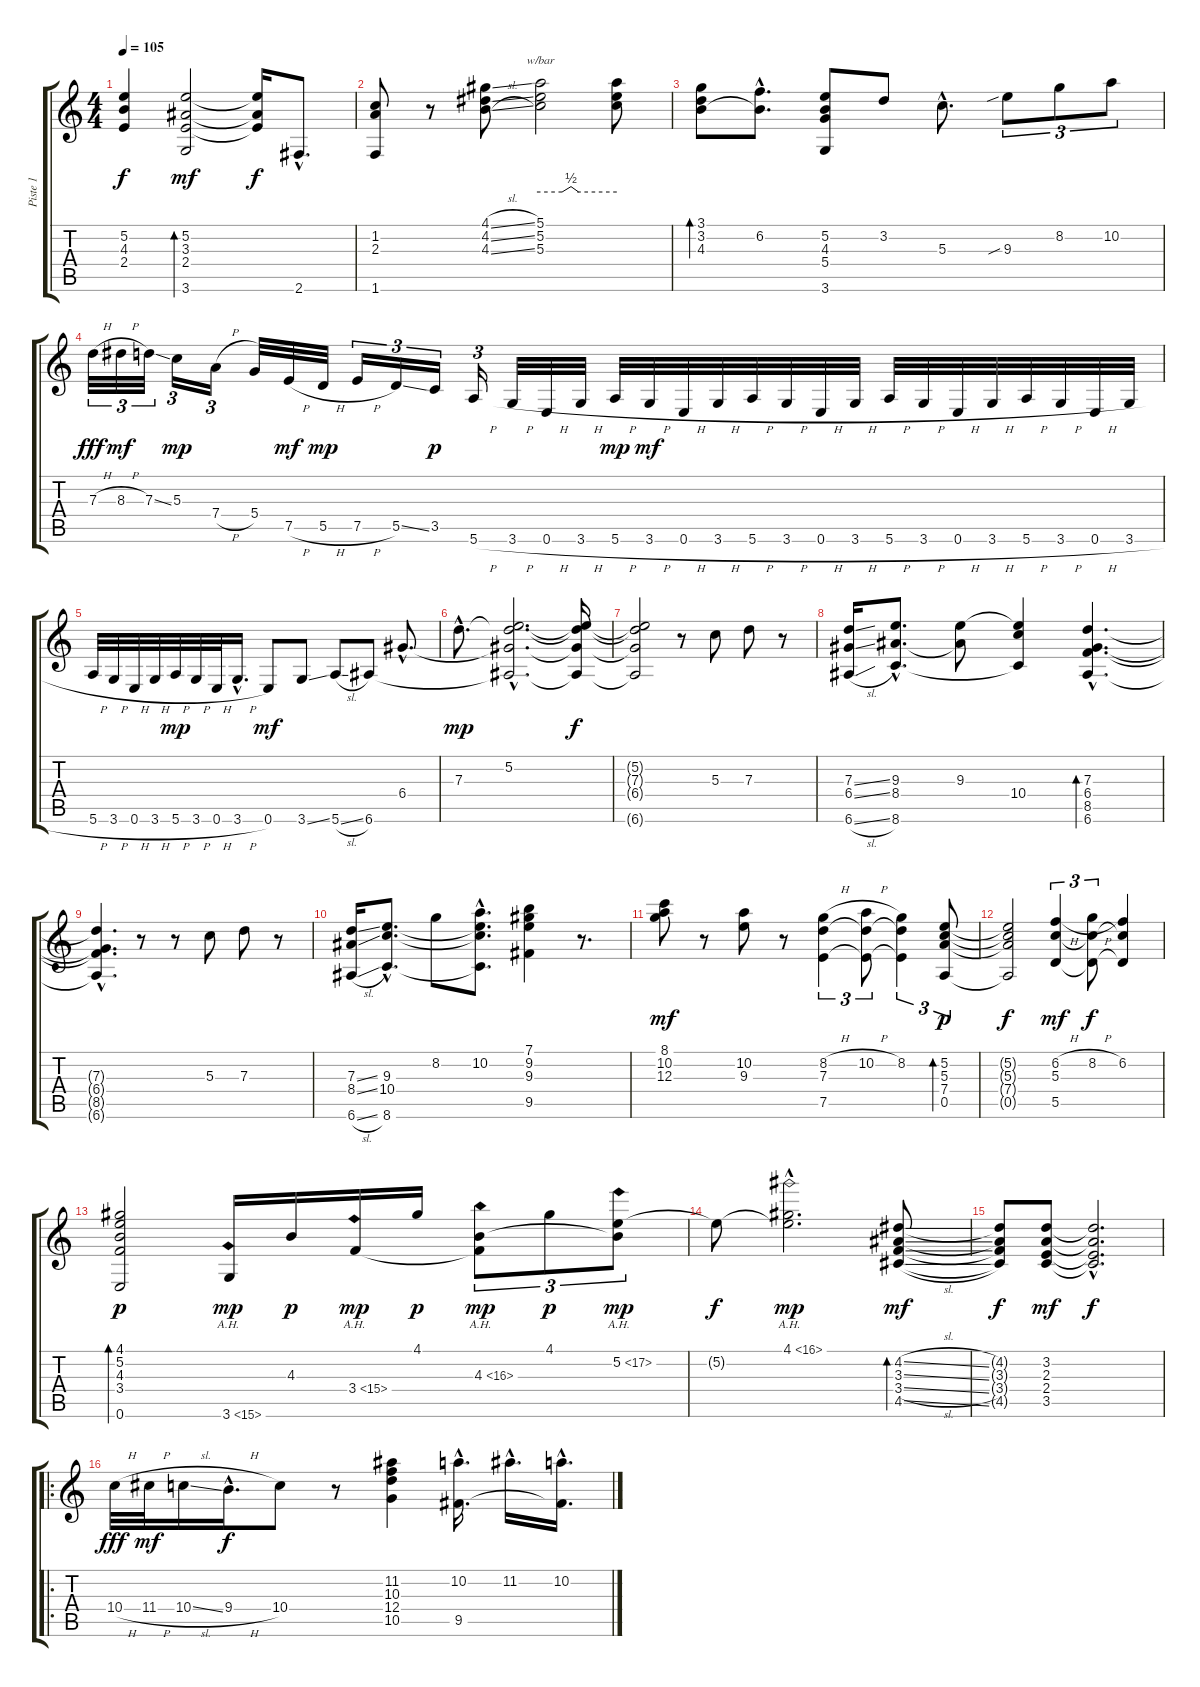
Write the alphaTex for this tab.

\track ("Piste 1" "Piste 1") {instrument electricguitarjazz}
\staff {score tabs}
\tuning (E4 B3 G3 D3 A2 E2) {hide}
\ts (4 4)
\tempo 105
\clef g2
\ks c
(5.2{t} 4.3{t} 2.4{t}).4{dy f} (5.2 3.3 2.4 3.6).2{bd 240 dy mf} (5.2{t} 3.3{t} 2.4{t}).16{dy f} 2.6{hac}.8{d} |
(1.2 2.3 1.6).8 r.8 (4.1{sl} 4.2{sl} 4.3{sl}).8 (5.1 5.2 5.3).2{tbe (custom default 0 0 17 0 24 2 30 0 60 0)} (5.1{t} 5.2{t} 5.3{t}).8 |
(3.1 3.2 4.3).8{bd 240} (6.2{hac} 4.3{hac t}).8{d} (5.2 4.3 5.4 3.6).8 3.2.8 5.3{hac}.8{d} 9.3{sib}.8{tu (3 2)} 8.2.8{tu (3 2)} 10.2.8{tu (3 2)} |
7.3{h}.32{tu (3 2) dy fff} 8.3{h}.32{tu (3 2) dy mf} 7.3{ss}.32{tu (3 2)} 5.3.16{tu (3 2) dy mp} 7.4{h}.16{tu (3 2)} 5.4.32 7.5{h}.32{dy mf} 5.5{h}.32{dy mp} 7.5{h}.16{tu (3 2)} 5.5{ss}.16{tu (3 2)} 3.5.16{tu (3 2) dy p} 5.6{h}.16{tu (3 2)} 3.6{h}.32 0.6{h}.32 3.6{h}.32 5.6{h}.32{dy mp} 3.6{h}.32{dy mf} 0.6{h}.32 3.6{h}.32 5.6{h}.32 3.6{h}.32 0.6{h}.32 3.6{h}.32 5.6{h}.32 3.6{h}.32 0.6{h}.32 3.6{h}.32 5.6{h}.32 3.6{h}.32 0.6{h}.32 3.6{h}.32 |
5.6{h}.32 3.6{h}.32 0.6{h}.32 3.6{h}.32 5.6{h}.32{dy mp} 3.6{h}.32 0.6{h}.32 3.6{h hac}.16{d} 0.6.8{dy mf} 3.6{ss}.8 5.6{sl}.8 6.6.8 6.4{hac}.8{d} |
7.3{hac}.8{d dy mp} (5.2{hac} 7.3{hac t} 6.4{hac t} 6.6{hac t}).2{d} (5.2{t} 7.3{t} 6.4{t} 6.6{t}).16{dy f} |
(5.2{t} 7.3{t} 6.4{t} 6.6{t}).2 r.8 5.3.8 7.3.8 r.8 |
(7.3{ss} 6.4{ss} 6.6{sl}).16 (9.3{hac} 8.4{hac} 8.6{hac}).8{d} (9.3 8.4{t}).8 (9.3{t} 10.4 8.6{t}).4 (7.3{hac} 6.4{hac} 8.5{hac} 6.6{hac}).4{d bd 240} |
(7.3{hac t} 6.4{hac t} 8.5{hac t} 6.6{hac t}).4{d} r.8 r.8 5.3.8 7.3.8 r.8 |
(7.3{ss} 8.4{ss} 6.6{sl}).16 (9.3{hac} 10.4{hac} 8.6{hac}).8{d} 8.2.8 (10.2{hac} 9.3{hac t} 10.4{hac t} 8.6{hac t}).8{d} (7.1 9.2 9.3 9.5).4 r.8{d} |
(8.1 10.2 12.3).8{dy mf} r.8 (10.2 9.3).8 r.8 (8.2{h} 7.3 7.5).4{tu (3 2)} (10.2{h} 7.3{t} 7.5{t}).8{tu (3 2)} (8.2 7.3{t} 7.5{t}).4{tu (3 2)} (5.2 5.3 7.4 0.5).8{tu (3 2) bd 30 dy p} |
(5.2{t} 5.3{t} 7.4{t} 0.5{t}).2{dy f} (6.2{h} 5.3 5.5).4{tu (3 2) dy mf} (8.2{h} 5.3{t} 5.5{t}).8{tu (3 2) dy f} (6.2 5.3{t} 5.5{t}).4 |
(4.1 5.2 4.3 3.4 0.6).2{bd 240 dy p} 3.6{ah 12}.16{dy mp} 4.3.16{dy p} 3.4{ah 12}.16{dy mp} 4.1.16{dy p} (4.3{ah 12} 3.4{t}).8{tu (3 2) dy mp} 4.1.8{tu (3 2) dy p} (5.2{ah 12} 4.3{t}).8{tu (3 2) dy mp} |
5.2{t}.8{dy f} (4.1{ah 12 hac} 5.2{hac t}).2{d dy mp} (4.2{sl} 3.3{sl} 3.4{sl} 4.5{sl}).8{bd 480 dy mf} |
(4.2{t} 3.3{t} 3.4{t} 4.5{t}).8{dy f} (3.2 2.3 2.4 3.5).8{dy mf} (3.2{hac t} 2.3{hac t} 2.4{hac t} 3.5{hac t}).2{d dy f} |
\ro
10.4{h}.32{dy fff} 11.4{h}.32{dy mf} 10.4{sl}.16 9.4{h hac}.16{d dy f} 10.4.8 r.8 (11.2 10.3 12.4 10.5).4 (10.2{hac} 9.5{hac}).16{d} 11.2{hac}.16{d} (10.2{hac} 9.5{hac t}).16{d}
